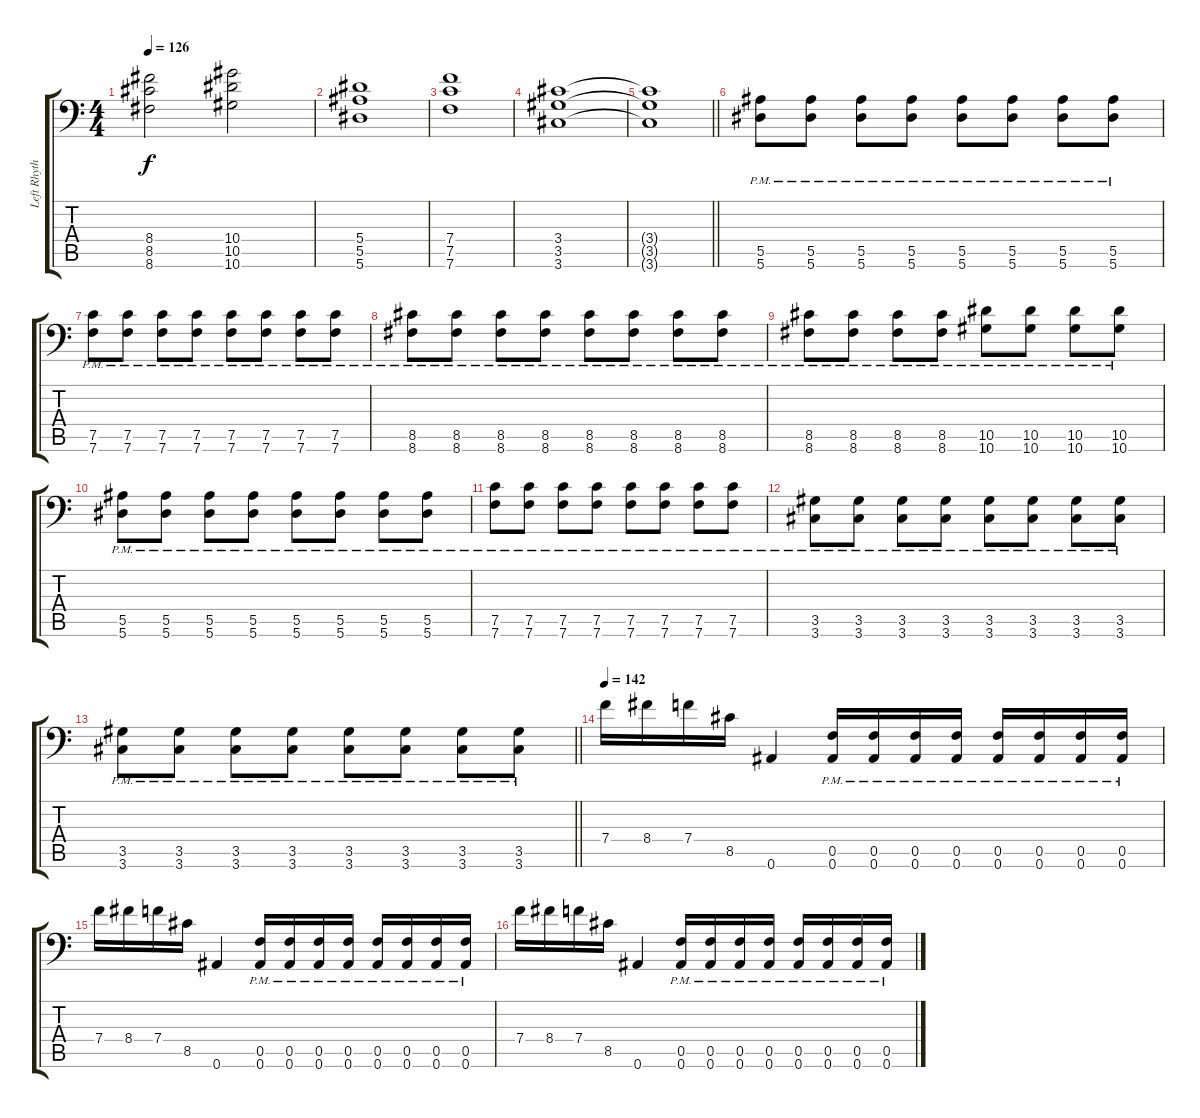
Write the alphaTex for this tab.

\track ("Left Rhythm" "Left Rhyth") {instrument distortionguitar}
\staff {score tabs}
\tuning (C4 G3 Eb3 Bb2 F2 Bb1) {hide}
\ts (4 4)
\tempo 126
\clef f4
\ks c
(8.4{t} 8.5{t} 8.6{t}).2{dy f} (10.4 10.5 10.6).2 |
(5.4 5.5 5.6).1 |
(7.4 7.5 7.6).1 |
(3.4 3.5 3.6).1 |
\barLineRight lightlight
(3.4{t} 3.5{t} 3.6{t}).1 |
\section ("" "")
(5.5{pm} 5.6{pm}).8 (5.5{pm} 5.6{pm}).8 (5.5{pm} 5.6{pm}).8 (5.5{pm} 5.6{pm}).8 (5.5{pm} 5.6{pm}).8 (5.5{pm} 5.6{pm}).8 (5.5{pm} 5.6{pm}).8 (5.5{pm} 5.6{pm}).8 |
(7.5{pm} 7.6{pm}).8 (7.5{pm} 7.6{pm}).8 (7.5{pm} 7.6{pm}).8 (7.5{pm} 7.6{pm}).8 (7.5{pm} 7.6{pm}).8 (7.5{pm} 7.6{pm}).8 (7.5{pm} 7.6{pm}).8 (7.5{pm} 7.6{pm}).8 |
(8.5{pm} 8.6{pm}).8 (8.5{pm} 8.6{pm}).8 (8.5{pm} 8.6{pm}).8 (8.5{pm} 8.6{pm}).8 (8.5{pm} 8.6{pm}).8 (8.5{pm} 8.6{pm}).8 (8.5{pm} 8.6{pm}).8 (8.5{pm} 8.6{pm}).8 |
(8.5{pm} 8.6{pm}).8 (8.5{pm} 8.6{pm}).8 (8.5{pm} 8.6{pm}).8 (8.5{pm} 8.6{pm}).8 (10.5{pm} 10.6{pm}).8 (10.5{pm} 10.6{pm}).8 (10.5{pm} 10.6{pm}).8 (10.5{pm} 10.6{pm}).8 |
(5.5{pm} 5.6{pm}).8 (5.5{pm} 5.6{pm}).8 (5.5{pm} 5.6{pm}).8 (5.5{pm} 5.6{pm}).8 (5.5{pm} 5.6{pm}).8 (5.5{pm} 5.6{pm}).8 (5.5{pm} 5.6{pm}).8 (5.5{pm} 5.6{pm}).8 |
(7.5{pm} 7.6{pm}).8 (7.5{pm} 7.6{pm}).8 (7.5{pm} 7.6{pm}).8 (7.5{pm} 7.6{pm}).8 (7.5{pm} 7.6{pm}).8 (7.5{pm} 7.6{pm}).8 (7.5{pm} 7.6{pm}).8 (7.5{pm} 7.6{pm}).8 |
(3.5{pm} 3.6{pm}).8 (3.5{pm} 3.6{pm}).8 (3.5{pm} 3.6{pm}).8 (3.5{pm} 3.6{pm}).8 (3.5{pm} 3.6{pm}).8 (3.5{pm} 3.6{pm}).8 (3.5{pm} 3.6{pm}).8 (3.5{pm} 3.6{pm}).8 |
\barLineRight lightlight
(3.5{pm} 3.6{pm}).8 (3.5{pm} 3.6{pm}).8 (3.5{pm} 3.6{pm}).8 (3.5{pm} 3.6{pm}).8 (3.5{pm} 3.6{pm}).8 (3.5{pm} 3.6{pm}).8 (3.5{pm} 3.6{pm}).8 (3.5{pm} 3.6{pm}).8 |
\section ("" "")
\tempo 142
7.4.16 8.4.16 7.4.16 8.5.16 0.6.4 (0.5{pm} 0.6{pm}).16 (0.5{pm} 0.6{pm}).16 (0.5{pm} 0.6{pm}).16 (0.5{pm} 0.6{pm}).16 (0.5{pm} 0.6{pm}).16 (0.5{pm} 0.6{pm}).16 (0.5{pm} 0.6{pm}).16 (0.5{pm} 0.6{pm}).16 |
7.4.16 8.4.16 7.4.16 8.5.16 0.6.4 (0.5{pm} 0.6{pm}).16 (0.5{pm} 0.6{pm}).16 (0.5{pm} 0.6{pm}).16 (0.5{pm} 0.6{pm}).16 (0.5{pm} 0.6{pm}).16 (0.5{pm} 0.6{pm}).16 (0.5{pm} 0.6{pm}).16 (0.5{pm} 0.6{pm}).16 |
7.4.16 8.4.16 7.4.16 8.5.16 0.6.4 (0.5{pm} 0.6{pm}).16 (0.5{pm} 0.6{pm}).16 (0.5{pm} 0.6{pm}).16 (0.5{pm} 0.6{pm}).16 (0.5{pm} 0.6{pm}).16 (0.5{pm} 0.6{pm}).16 (0.5{pm} 0.6{pm}).16 (0.5{pm} 0.6{pm}).16
